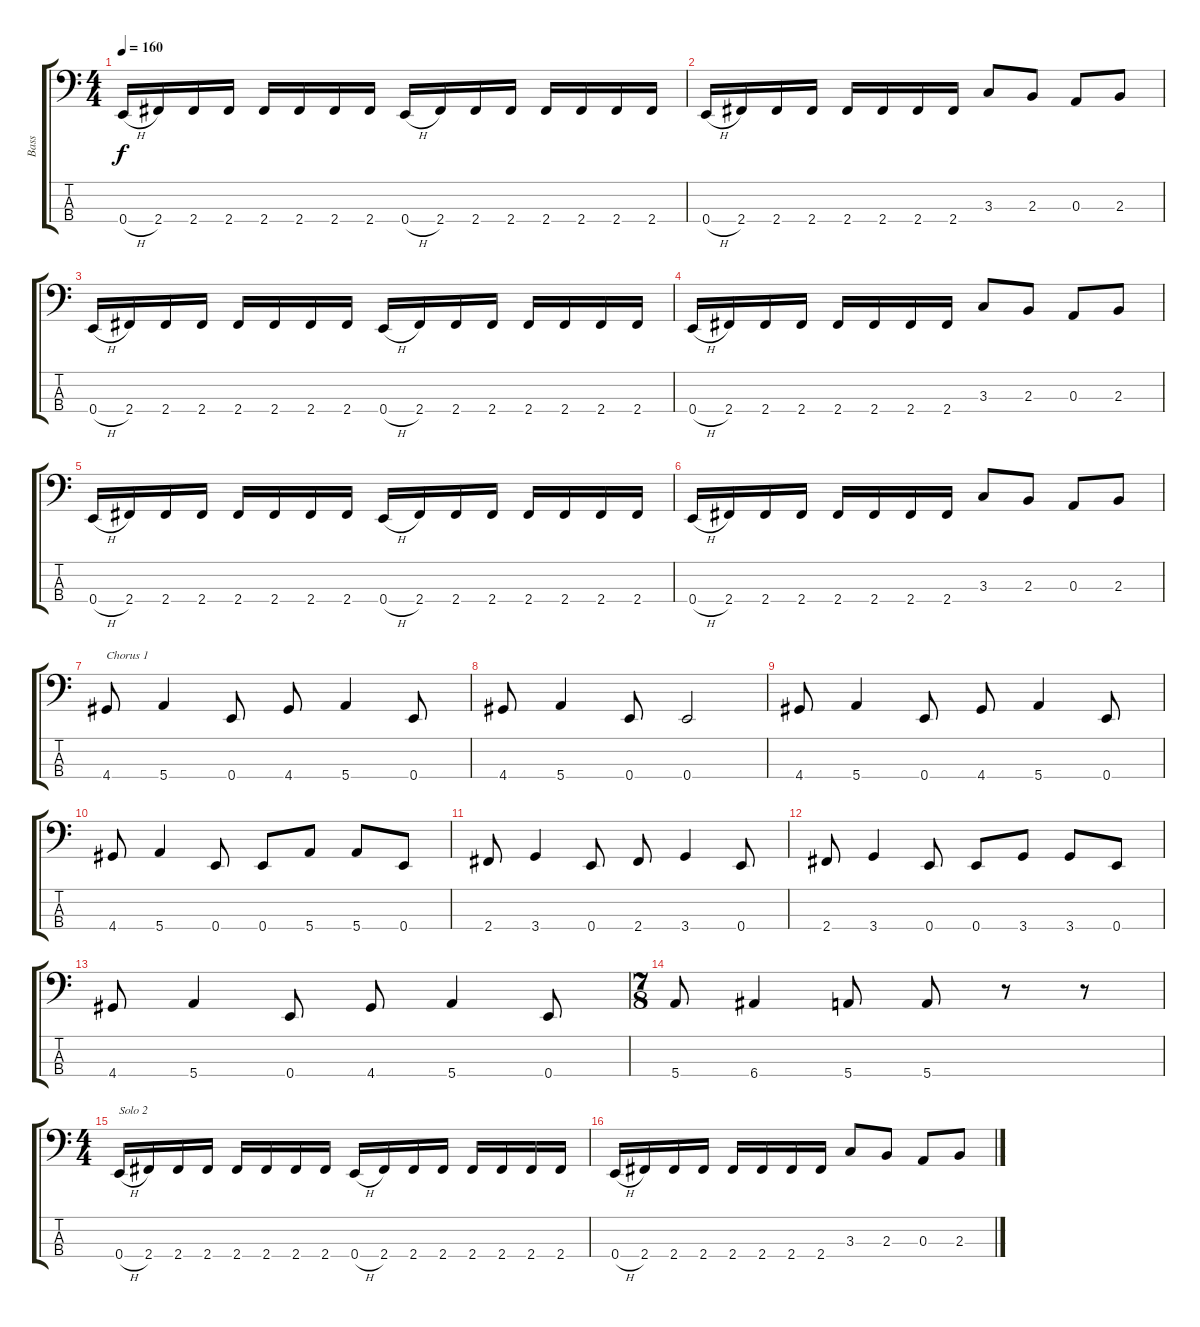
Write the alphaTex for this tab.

\track ("Bass" "Bass") {instrument electricbasspick}
\staff {score tabs}
\tuning (G2 D2 A1 E1) {hide}
\ts (4 4)
\tempo 160
\clef f4
\ks c
0.4{h}.16{dy f} 2.4.16 2.4.16 2.4.16 2.4.16 2.4.16 2.4.16 2.4.16 0.4{h}.16 2.4.16 2.4.16 2.4.16 2.4.16 2.4.16 2.4.16 2.4.16 |
0.4{h}.16 2.4.16 2.4.16 2.4.16 2.4.16 2.4.16 2.4.16 2.4.16 3.3.8 2.3.8 0.3.8 2.3.8 |
0.4{h}.16 2.4.16 2.4.16 2.4.16 2.4.16 2.4.16 2.4.16 2.4.16 0.4{h}.16 2.4.16 2.4.16 2.4.16 2.4.16 2.4.16 2.4.16 2.4.16 |
0.4{h}.16 2.4.16 2.4.16 2.4.16 2.4.16 2.4.16 2.4.16 2.4.16 3.3.8 2.3.8 0.3.8 2.3.8 |
0.4{h}.16 2.4.16 2.4.16 2.4.16 2.4.16 2.4.16 2.4.16 2.4.16 0.4{h}.16 2.4.16 2.4.16 2.4.16 2.4.16 2.4.16 2.4.16 2.4.16 |
0.4{h}.16 2.4.16 2.4.16 2.4.16 2.4.16 2.4.16 2.4.16 2.4.16 3.3.8 2.3.8 0.3.8 2.3.8 |
4.4.8{txt "Chorus 1"} 5.4.4 0.4.8 4.4.8 5.4.4 0.4.8 |
4.4.8 5.4.4 0.4.8 0.4.2 |
4.4.8 5.4.4 0.4.8 4.4.8 5.4.4 0.4.8 |
4.4.8 5.4.4 0.4.8 0.4.8 5.4.8 5.4.8 0.4.8 |
2.4.8 3.4.4 0.4.8 2.4.8 3.4.4 0.4.8 |
2.4.8 3.4.4 0.4.8 0.4.8 3.4.8 3.4.8 0.4.8 |
4.4.8 5.4.4 0.4.8 4.4.8 5.4.4 0.4.8 |
\ts (7 8)
5.4.8 6.4.4 5.4.8 5.4.8 r.8 r.8 |
\ts (4 4)
0.4{h}.16{txt "Solo 2"} 2.4.16 2.4.16 2.4.16 2.4.16 2.4.16 2.4.16 2.4.16 0.4{h}.16 2.4.16 2.4.16 2.4.16 2.4.16 2.4.16 2.4.16 2.4.16 |
0.4{h}.16 2.4.16 2.4.16 2.4.16 2.4.16 2.4.16 2.4.16 2.4.16 3.3.8 2.3.8 0.3.8 2.3.8
